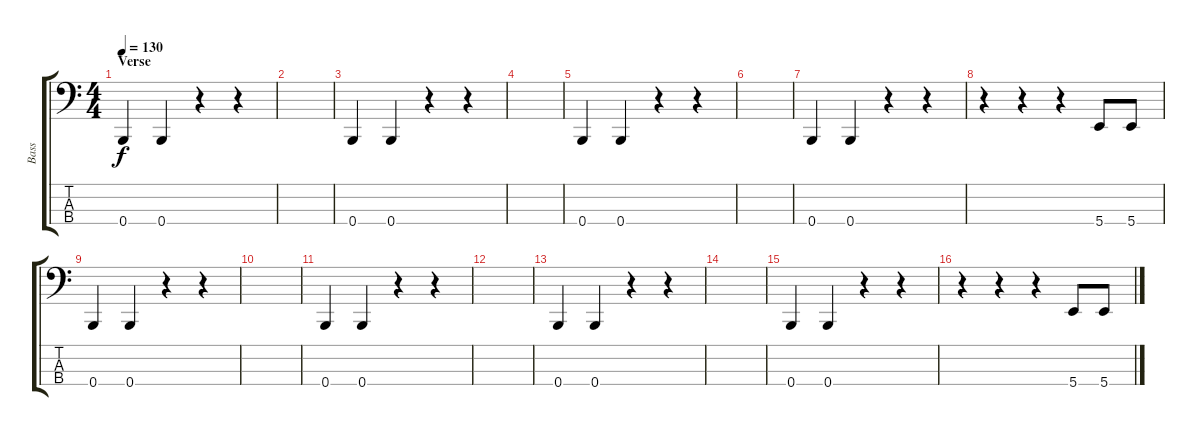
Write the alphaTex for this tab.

\track ("Bass" "Bass") {instrument electricbassfinger}
\staff {score tabs}
\tuning (E2 B1 Gb1 B0) {hide}
\ts (4 4)
\section ("" "Verse")
\tempo 130
\clef f4
\ks c
0.4.4{dy f} 0.4.4 r.4 r.4 |
|
0.4.4 0.4.4 r.4 r.4 |
|
0.4.4 0.4.4 r.4 r.4 |
|
0.4.4 0.4.4 r.4 r.4 |
r.4 r.4 r.4 5.4.8 5.4.8 |
0.4.4 0.4.4 r.4 r.4 |
|
0.4.4 0.4.4 r.4 r.4 |
|
0.4.4 0.4.4 r.4 r.4 |
|
0.4.4 0.4.4 r.4 r.4 |
r.4 r.4 r.4 5.4.8 5.4.8
